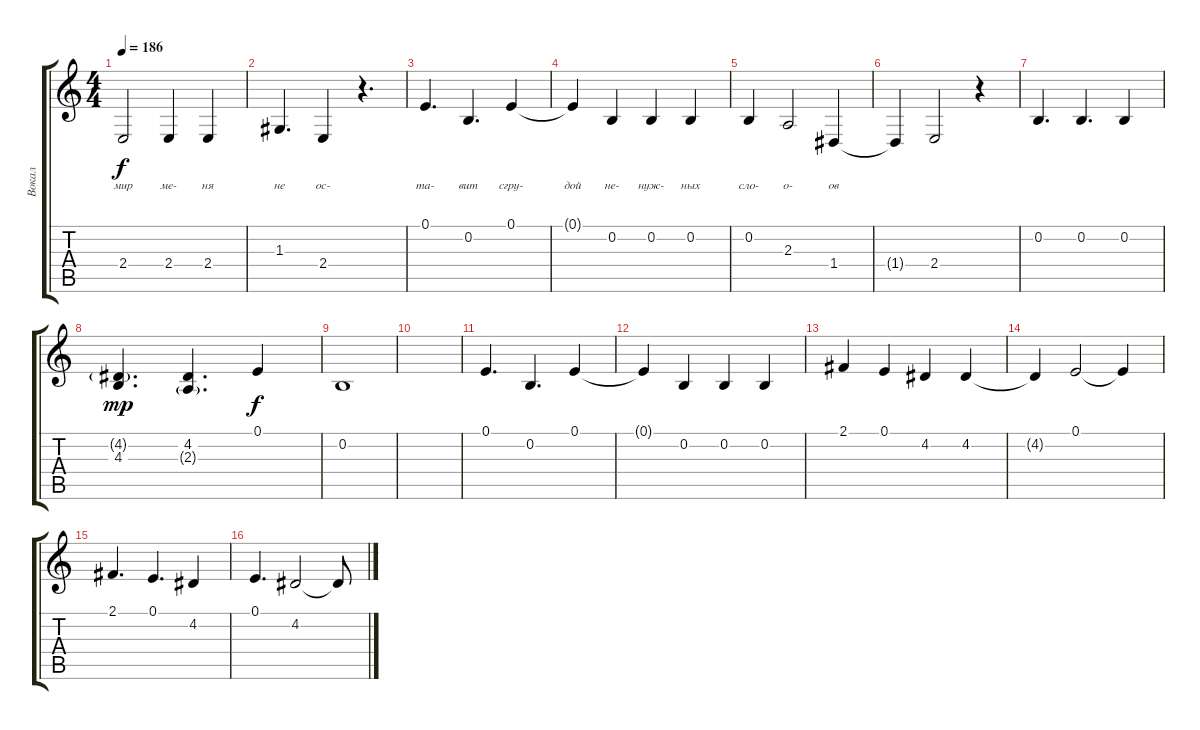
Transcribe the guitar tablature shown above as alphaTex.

\track ("Вокал" "Вокал") {instrument pad3polysynth}
\staff {score tabs}
\tuning (E4 B3 G3 D3 A2 E2) {hide}
\ts (4 4)
\tempo 186
\clef g2
\ks c
2.4.2{lyrics (0 "мир") lyrics (1 "") lyrics (2 "") lyrics (3 "") lyrics (4 "") dy f} 2.4.4{lyrics (0 "ме-") lyrics (1 "") lyrics (2 "") lyrics (3 "") lyrics (4 "")} 2.4.4{lyrics (0 "ня") lyrics (1 "") lyrics (2 "") lyrics (3 "") lyrics (4 "")} |
1.3.4{d lyrics (0 "не") lyrics (1 "") lyrics (2 "") lyrics (3 "") lyrics (4 "")} 2.4.4{lyrics (0 "ос-") lyrics (1 "") lyrics (2 "") lyrics (3 "") lyrics (4 "")} r.4{d} |
0.1.4{d lyrics (0 "та-") lyrics (1 "") lyrics (2 "") lyrics (3 "") lyrics (4 "")} 0.2.4{d lyrics (0 "вит") lyrics (1 "") lyrics (2 "") lyrics (3 "") lyrics (4 "")} 0.1.4{lyrics (0 "сгру-") lyrics (1 "") lyrics (2 "") lyrics (3 "") lyrics (4 "")} |
0.1{t}.4{lyrics (0 "дой") lyrics (1 "") lyrics (2 "") lyrics (3 "") lyrics (4 "")} 0.2.4{lyrics (0 "не-") lyrics (1 "") lyrics (2 "") lyrics (3 "") lyrics (4 "")} 0.2.4{lyrics (0 "нуж-") lyrics (1 "") lyrics (2 "") lyrics (3 "") lyrics (4 "")} 0.2.4{lyrics (0 "ных") lyrics (1 "") lyrics (2 "") lyrics (3 "") lyrics (4 "")} |
0.2.4{lyrics (0 "сло-") lyrics (1 "") lyrics (2 "") lyrics (3 "") lyrics (4 "")} 2.3.2{lyrics (0 "о-") lyrics (1 "") lyrics (2 "") lyrics (3 "") lyrics (4 "")} 1.4.4{lyrics (0 "ов") lyrics (1 "") lyrics (2 "") lyrics (3 "") lyrics (4 "")} |
1.4{t}.4 2.4.2 r.4 |
0.2.4{d} 0.2.4{d} 0.2.4 |
(4.2{g} 4.3).4{d dy mp} (4.2 2.3{g}).4{d} 0.1.4{dy f} |
0.2.1 |
|
0.1.4{d} 0.2.4{d} 0.1.4 |
0.1{t}.4 0.2.4 0.2.4 0.2.4 |
2.1.4 0.1.4 4.2.4 4.2.4 |
4.2{t}.4 0.1.2 0.1{t}.4 |
2.1.4{d} 0.1.4{d} 4.2.4 |
0.1.4{d} 4.2.2 4.2{t}.8
